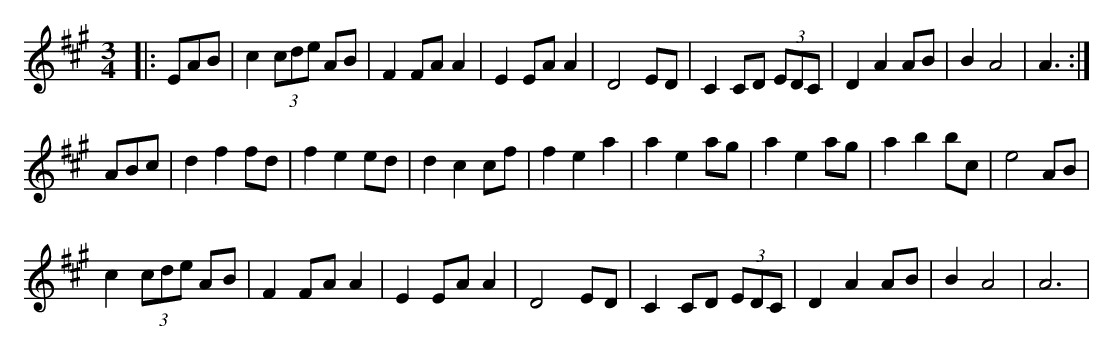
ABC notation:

X:1
M:3/4
K:A
|:EAB|c2 (3cde AB|F2FA A2|E2EA A2|D4 ED|C2CD (3EDC|D2 A2AB|B2 A4|A3:|
ABc|d2 f2fd|f2 e2ed|d2 c2cf|f2 e2 a2|a2 e2 ag|a2 e2 ag|a2 b2bc|e4 AB|
c2 (3cde AB|F2FA A2|E2EA A2|D4 ED|C2CD (3EDC|D2 A2AB|B2 A4|A6|
